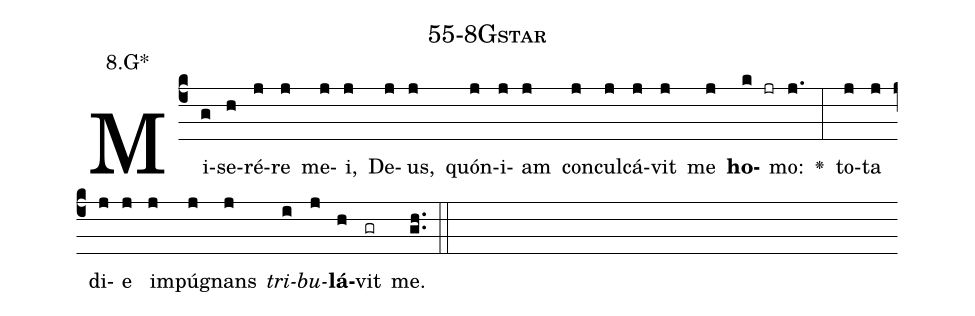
name: 55-8Gstar;
annotation: 8.G*;
%%
(c4)Mi(g)se(h)ré(j)re(j) me(j)i,(j) De(j)us,(j) quón(j)i(j)am(j) con(j)cul(j)cá(j)vit(j) me(j) <b>ho</b>(k jr)mo:(j.) <v>\greheightstar</v>(:) to(j)ta(j) di(j)e(j) im(j)pú(j)gnans(j) <i>tri</i>(i)<i>bu</i>(j)<b>lá</b>(h)vit(gr) me.(gh..) (::)


%E(j) u(j) o(i) u(j) a(h) e.(gh..) (::)
